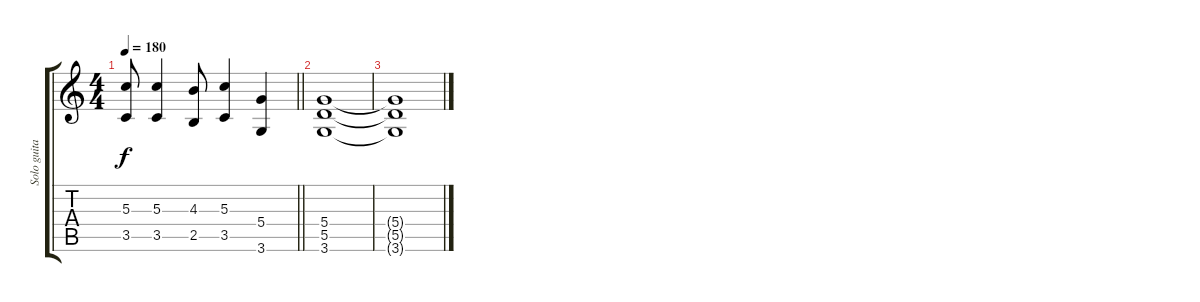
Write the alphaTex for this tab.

\track ("Solo guitar" "Solo guita") {instrument distortionguitar}
\staff {score tabs}
\tuning (E4 B3 G3 D3 A2 E2) {hide}
\ts (4 4)
\tempo 180
\clef g2
\barLineRight lightlight
\ks c
(5.3{t} 3.5{t}).8{dy f} (5.3 3.5).4 (4.3 2.5).8 (5.3 3.5).4 (5.4 3.6).4 |
(5.4 5.5 3.6).1 |
(5.4{t} 5.5{t} 3.6{t}).1
